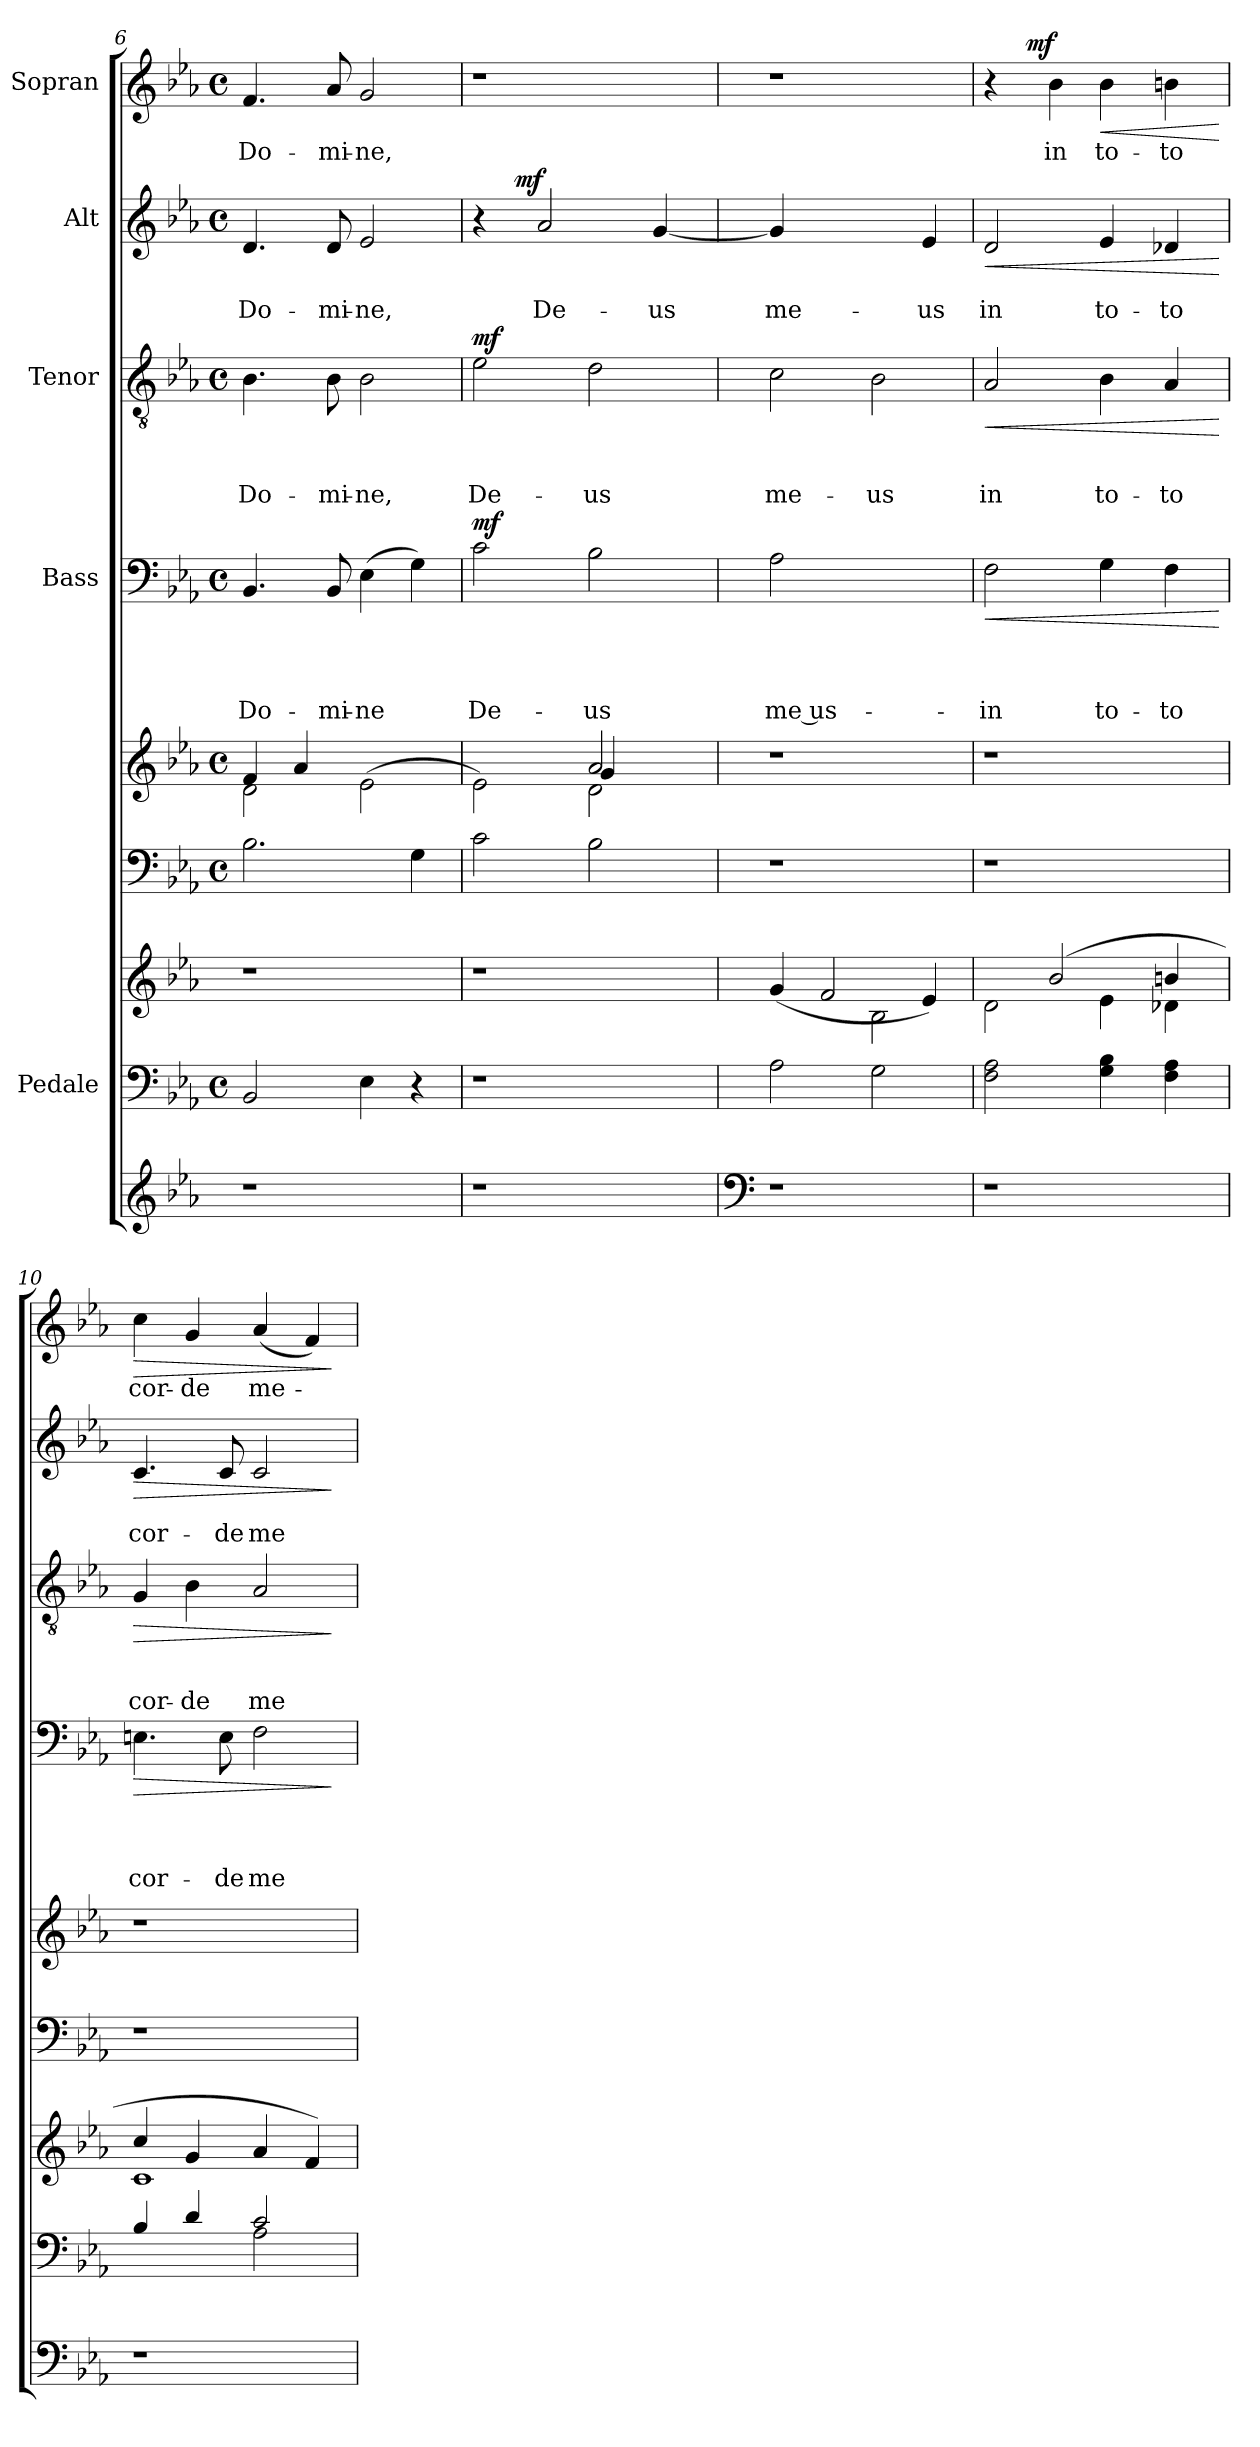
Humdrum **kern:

**kern	**kern	**kern	**kern	**kern	**kern	**text	**text	**text	**text	**dynam	**kern	**text	**text	**text	**dynam	**kern	**text	**text	**dynam	**kern	**text	**dynam
*part9	*part8	*part7	*part6	*part5	*part4	*part4	*part4	*part4	*part4	*part4	*part3	*part3	*part3	*part3	*part3	*part2	*part2	*part2	*part2	*part1	*part1	*part1
*staff9	*staff8	*staff7	*staff6	*staff5	*staff4	*staff4	*staff4	*staff4	*staff4	*staff4	*staff3	*staff3	*staff3	*staff3	*staff3	*staff2	*staff2	*staff2	*staff2	*staff1	*staff1	*staff1
*	*I"Pedale	*	*	*	*I"Bass	*	*	*	*	*	*I"Tenor	*	*	*	*	*I"Alt	*	*	*	*I"Sopran	*	*
*clefG2	*clefF4	*clefG2	*clefF4	*clefG2	*clefF4	*	*	*	*	*	*clefGv2	*	*	*	*	*clefG2	*	*	*	*clefG2	*	*
*k[b-e-a-]	*k[b-e-a-]	*k[b-e-a-]	*k[b-e-a-]	*k[b-e-a-]	*k[b-e-a-]	*	*	*	*	*	*k[b-e-a-]	*	*	*	*	*k[b-e-a-]	*	*	*	*k[b-e-a-]	*	*
*E-:	*E-:	*E-:	*E-:	*E-:	*E-:	*	*	*	*	*	*E-:	*	*	*	*	*E-:	*	*	*	*E-:	*	*
*	*M4/4	*	*M4/4	*M4/4	*M4/4	*	*	*	*	*	*M4/4	*	*	*	*	*M4/4	*	*	*	*M4/4	*	*
*	*met(c)	*	*met(c)	*met(c)	*met(c)	*	*	*	*	*	*met(c)	*	*	*	*	*met(c)	*	*	*	*met(c)	*	*
=6	=6	=6	=6	=6	=6	=6	=6	=6	=6	=6	=6	=6	=6	=6	=6	=6	=6	=6	=6	=6	=6	=6
*	*	*	*	*^	*	*	*	*	*	*	*	*	*	*	*	*	*	*	*	*	*	*
!	!	!	!	!	!	!	!	!	!	!LO:LY:b	!	!	!	!	!LO:LY:b	!	!	!	!LO:LY:b	!	!	!LO:LY:b	!
1r	2BB-/	1r	2.B-\	4f/	2d\	4.BB-/	.	.	.	Do-	.	4.B-\	.	.	Do-	.	4.d/	.	Do-	.	4.f/	Do-	.
.	.	.	.	4a-/	.	.	.	.	.	.	.	.	.	.	.	.	.	.	.	.	.	.	.
!	!	!	!	!	!	!	!	!	!	!LO:LY:b	!	!	!	!	!LO:LY:b	!	!	!	!LO:LY:b	!	!	!LO:LY:b	!
.	.	.	.	.	.	8BB-/	.	.	.	-mi-	.	8B-\	.	.	-mi-	.	8d/	.	-mi-	.	8a-/	-mi-	.
!	!	!	!	!	!	!	!	!	!	!LO:LY:b	!	!	!	!	!LO:LY:b	!	!	!	!LO:LY:b	!	!	!LO:LY:b	!
.	4E-\	.	.	2ryy	(<2e-\	(>4E-\	.	.	.	-ne	.	2B-\	.	.	-ne,	.	2e-/	.	-ne,	.	2g/	-ne,	.
.	4r	.	4G\	.	.	4G\)	.	.	.	.	.	.	.	.	.	.	.	.	.	.	.	.	.
=7	=7	=7	=7	=7	=7	=7	=7	=7	=7	=7	=7	=7	=7	=7	=7	=7	=7	=7	=7	=7	=7	=7	=7
*	*	*	*	*	*^	*	*	*	*	*	*	*	*	*	*	*	*	*	*	*	*	*	*
!	!	!	!	!	!	!	!	!	!	!	!LO:LY:b	!LO:DY:a	!	!	!	!LO:LY:b	!LO:DY:a	!	!	!	!	!	!	!
*	*	*	*	*	*	*	*	*	*	*	*	*	*	*	*	*	*	*^	*	*	*	*	*	*
1r	1r	1r	2c\	2e-\)	2ryy	2ryy	2c\	.	.	.	De-	mf	2e-\	.	.	De-	mf	4r	8.ryy	.	.	.	1r	.	.
!	!	!	!	!	!	!	!	!	!	!	!	!	!	!	!	!	!	!	!	!	!	!LO:DY:a	!	!	!
.	.	.	.	.	.	.	.	.	.	.	.	.	.	.	.	.	.	.	2ryy	.	.	mf	.	.	.
!	!	!	!	!	!	!	!	!	!	!	!	!	!	!	!	!	!	!	!	!	!LO:LY:b	!	!	!	!
.	.	.	.	.	.	.	.	.	.	.	.	.	.	.	.	.	.	2a-/	.	.	De-	.	.	.	.
!	!	!	!	!	!	!	!	!	!	!	!LO:LY:b	!	!	!	!	!LO:LY:b	!	!	!	!	!	!	!	!	!
.	.	.	2B-\	(2a-/	2d\	4g/)	2B-\	.	.	.	-us	.	2d\	.	.	-us	.	.	.	.	.	.	.	.	.
.	.	.	.	.	.	.	.	.	.	.	.	.	.	.	.	.	.	.	4ryy	.	.	.	.	.	.
!	!	!	!	!	!	!	!	!	!	!	!	!	!	!	!	!	!	!	!	!	!LO:LY:b	!	!	!	!
.	.	.	.	.	.	4ryy	.	.	.	.	.	.	.	.	.	.	.	[<4g/	.	.	-us	.	.	.	.
.	.	.	.	.	.	.	.	.	.	.	.	.	.	.	.	.	.	.	16ryy	.	.	.	.	.	.
*	*	*	*	*v	*v	*v	*	*	*	*	*	*	*	*	*	*	*	*v	*v	*	*	*	*	*	*
!!LO:LB:g=z
=8	=8	=8	=8	=8	=8	=8	=8	=8	=8	=8	=8	=8	=8	=8	=8	=8	=8	=8	=8	=8	=8	=8
*clefF4	*	*	*	*	*	*	*	*	*	*	*	*	*	*	*	*	*	*	*	*	*	*
*	*	*^	*	*^	*	*	*	*	*	*	*	*	*	*	*	*^	*	*	*	*	*	*
*	*	*	*	*	*	*^	*	*	*	*	*	*	*	*	*	*	*	*	*	*	*	*	*	*	*
!	!	!	!	!	!	!	!	!	!	!	!	!LO:LY:b	!	!	!	!	!LO:LY:b	!	!	!	!	!LO:LY:b	!	!	!	!
*	*	*	*	*	*v	*v	*v	*	*	*	*	*	*	*	*	*	*	*	*v	*v	*	*	*	*	*	*
1r	2A-\	(4g/	2ryy	1r	1r	2A-\	.	.	.	me us-	.	2c\	.	.	me-	.	4g/]	.	me-	.	1r	.	.
.	.	2f/	.	.	.	.	.	.	.	.	.	.	.	.	.	.	2ryy	.	.	.	.	.	.
!	!	!	!	!	!	!	!	!	!	!	!	!	!	!	!LO:LY:b	!	!	!	!	!	!	!	!
.	2G\	.	2B-\	.	.	2ryy	.	.	.	.	.	2B-\	.	.	-us	.	.	.	.	.	.	.	.
!	!	!	!	!	!	!	!	!	!	!	!	!	!	!	!	!	!	!	!LO:LY:b	!	!	!	!
.	.	4e-/)	.	.	.	.	.	.	.	.	.	.	.	.	.	.	4e-/	.	-us	.	.	.	.
=9	=9	=9	=9	=9	=9	=9	=9	=9	=9	=9	=9	=9	=9	=9	=9	=9	=9	=9	=9	=9	=9	=9	=9
!	!	!	!	!	!	!	!	!	!	!LO:LY:b	!LO:HP:b	!	!	!	!LO:LY:b	!LO:HP:b	!	!	!LO:LY:b	!LO:HP:b	!	!	!
*	*	*	*	*	*	*	*	*	*	*	*	*	*	*	*	*	*	*	*	*	*^	*	*
1r	2F\ 2A-\	2d\	4ryy	1r	1r	2F\	.	.	.	-in	<	2A-/	.	.	in	<	2d/	.	in	<	4r	8.ryy	.	.
!	!	!	!	!	!	!	!	!	!	!	!	!	!	!	!	!	!	!	!	!	!	!	!	!LO:DY:a
.	.	.	.	.	.	.	.	.	.	.	.	.	.	.	.	.	.	.	.	.	.	2ryy	.	mf
!	!	!	!	!	!	!	!	!	!	!	!	!	!	!	!	!	!	!	!	!	!	!	!LO:LY:b	!
.	.	.	(2b-/	.	.	.	.	.	.	.	.	.	.	.	.	.	.	.	.	.	4b-\	.	in	.
!	!	!	!	!	!	!	!	!	!	!LO:LY:b	!	!	!	!	!LO:LY:b	!	!	!	!LO:LY:b	!	!	!	!LO:LY:b	!LO:HP:b
.	4G\ 4B-\	4e-\	.	.	.	4G\	.	.	.	to-	.	4B-\	.	.	to-	.	4e-/	.	to-	.	4b-\	.	to-	<
.	.	.	.	.	.	.	.	.	.	.	.	.	.	.	.	.	.	.	.	.	.	4ryy	.	.
!	!	!	!	!	!	!	!	!	!	!LO:LY:b	!	!	!	!	!LO:LY:b	!	!	!	!LO:LY:b	!	!	!	!LO:LY:b	!
.	4F\ 4A-\	4bn/	4d-X\	.	.	4F\	.	.	.	-to	.	4A-/	.	.	-to	.	4d-X/	.	-to	.	4bn\	.	-to	.
.	.	.	.	.	.	.	.	.	.	.	.	.	.	.	.	.	.	.	.	.	.	16ryy	.	.
*	*	*v	*v	*	*	*	*	*	*	*	*	*	*	*	*	*	*	*	*	*	*	*	*	*
.	.	.	.	.	.	.	.	.	.	[	.	.	.	.	[	.	.	.	[	.	.	.	[
=10	=10	=10	=10	=10	=10	=10	=10	=10	=10	=10	=10	=10	=10	=10	=10	=10	=10	=10	=10	=10	=10	=10	=10
*	*^	*^	*	*	*	*	*	*	*	*	*	*	*	*	*	*	*	*	*	*	*	*	*
!	!	!	!	!	!	!	!	!	!	!	!LO:LY:b	!LO:HP:b	!	!	!	!LO:LY:b	!LO:HP:b	!	!	!LO:LY:b	!LO:HP:b	!	!	!LO:LY:b	!LO:HP:b
*	*	*	*	*	*	*	*	*	*	*	*	*	*	*	*	*	*	*	*	*	*	*v	*v	*	*
1r	4B-/	2ryy	4cc/	1c	1r	1r	4.En\	.	.	.	cor-	>	4G/	.	.	cor-	>	4.c/	.	cor-	>	4cc\	cor-	>
!	!	!	!	!	!	!	!	!	!	!	!	!	!	!	!	!LO:LY:b	!	!	!	!	!	!	!LO:LY:b	!
.	4d/	.	4g/	.	.	.	.	.	.	.	.	.	4B-\	.	.	-de	.	.	.	.	.	4g/	-de	.
!	!	!	!	!	!	!	!	!	!	!	!LO:LY:b	!	!	!	!	!	!	!	!	!LO:LY:b	!	!	!	!
.	.	.	.	.	.	.	8E\	.	.	.	-de	.	.	.	.	.	.	8c/	.	-de	.	.	.	.
!	!	!	!	!	!	!	!	!	!	!	!LO:LY:b	!	!	!	!	!LO:LY:b	!	!	!	!LO:LY:b	!	!	!LO:LY:b	!
.	2c/	2A-\	4a-/	.	.	.	2F\	.	.	.	me-	.	2A-/	.	.	me-	.	2c/	.	me-	.	(<4a-/	me-	.
.	.	.	4f/)	.	.	.	.	.	.	.	.	.	.	.	.	.	.	.	.	.	.	4f/)	.	.
*	*v	*v	*	*	*	*	*	*	*	*	*	*	*	*	*	*	*	*	*	*	*	*	*	*
*	*	*v	*v	*	*	*	*	*	*	*	*	*	*	*	*	*	*	*	*	*	*	*	*
.	.	.	.	.	.	.	.	.	.	]	.	.	.	.	]	.	.	.	]	.	.	]
=	=	=	=	=	=	=	=	=	=	=	=	=	=	=	=	=	=	=	=	=	=	=
*-	*-	*-	*-	*-	*-	*-	*-	*-	*-	*-	*-	*-	*-	*-	*-	*-	*-	*-	*-	*-	*-	*-
